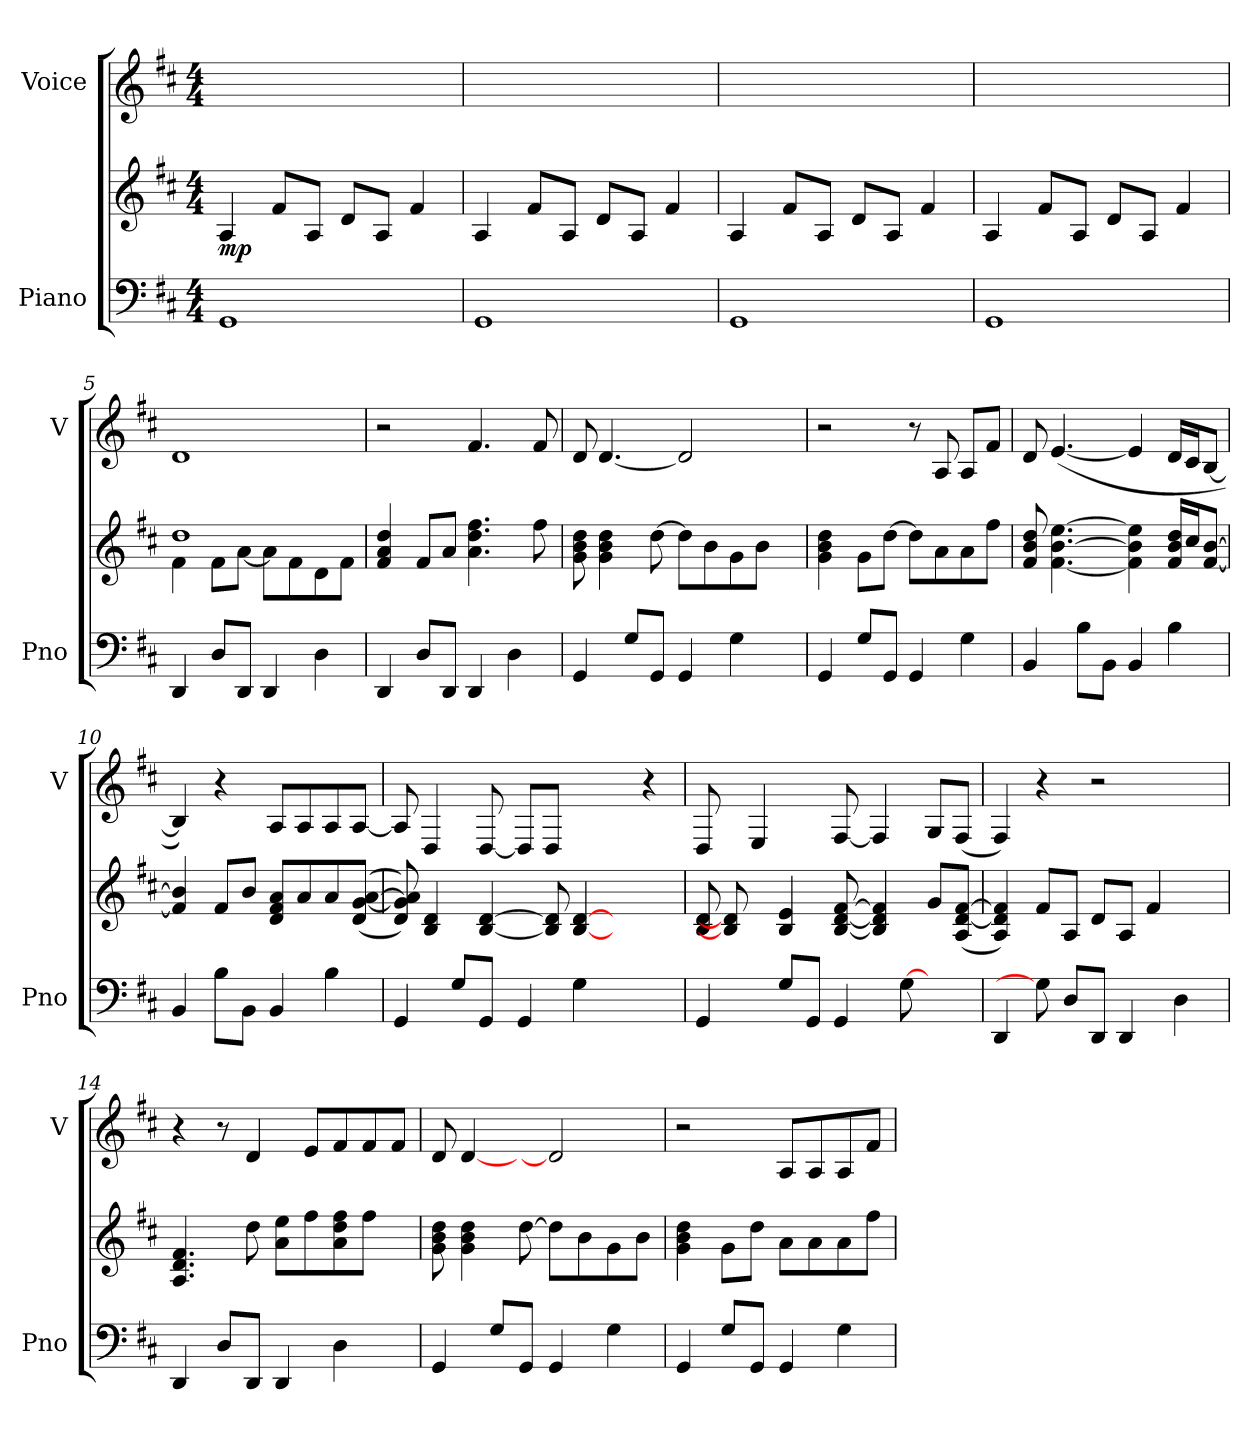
**kern	**kern	**dynam	**kern
*part2	*part2	*part2	*part1
*staff3	*staff2	*staff2/3	*staff1
*I"Piano	*	*	*I"Voice
*I'Pno	*	*	*I'V
*clefF4	*clefG2	*	*clefG2
*k[f#c#]	*k[f#c#]	*	*k[f#c#]
*M4/4	*M4/4	*	*M4/4
=1	=1	=1	=1
!	!	!LO:DY:b	!
1GG	4A/	mp	1ryy
.	8f#/L	.	.
.	8A/J	.	.
.	8d/L	.	.
.	8A/J	.	.
.	4f#/	.	.
=2	=2	=2	=2
1GG	4A/	.	1ryy
.	8f#/L	.	.
.	8A/J	.	.
.	8d/L	.	.
.	8A/J	.	.
.	4f#/	.	.
=3	=3	=3	=3
1GG	4A/	.	1ryy
.	8f#/L	.	.
.	8A/J	.	.
.	8d/L	.	.
.	8A/J	.	.
.	4f#/	.	.
=4	=4	=4	=4
1GG	4A/	.	1ryy
.	8f#/L	.	.
.	8A/J	.	.
.	8d/L	.	.
.	8A/J	.	.
.	4f#/	.	.
!!LO:LB:g=z
=5	=5	=5	=5
*	*^	*	*
4DD/	1dd	4f#\	.	1d
8D/L	.	8f#\L	.	.
8DD/J	.	[8a\J	.	.
4DD/	.	8a\L]	.	.
.	.	8f#\	.	.
4D\	.	8d\	.	.
.	.	8f#\J	.	.
*	*v	*v	*	*
=6	=6	=6	=6
4DD/	4f#/ 4a/ 4dd/	.	2r
8D/L	8f#/L	.	.
8DD/J	8a/J	.	.
4DD/	4.a\ 4.dd\ 4.ff#\	.	4.f#/
4D\	.	.	.
.	8ff#\	.	8f#/
=7	=7	=7	=7
4GG/	8g\ 8b\ 8dd\	.	8d/
.	4g\ 4b\ 4dd\	.	[4.d/
8G/L	.	.	.
8GG/J	[8dd\	.	.
4GG/	8dd\L]	.	2d/]
.	8b\	.	.
4G\	8g\	.	.
.	8b\J	.	.
8ryy	8ryy	.	8ryy
=8	=8	=8	=8
4GG/	4g\ 4b\ 4dd\	.	2r
8G/L	8g\L	.	.
8GG/J	[8dd\J	.	.
4GG/	8dd\L]	.	8r
.	8a\	.	8A/
4G\	8a\	.	8A/L
.	8ff#\J	.	8f#/J
!!LO:LB:g=z
=9	=9	=9	=9
4BB/	8f#/ 8b/ 8dd/	.	8d/
.	[4.f#\ [4.b\ [4.ee\	.	(<[4.e/
8B\L	.	.	.
8BB\J	.	.	.
4BB/	4f#\] 4b\] 4ee\]	.	4e/]
4B\	16f#/ 16b/ 16dd/LL	.	16d/LL
.	16cc#/J	.	16c#/J
.	[8f#/ [8b/J	.	[8B/J
=10	=10	=10	=10
4BB/	4f#/] 4b/]	.	4B/])
8B\L	8f#/L	.	4r
8BB\J	8b/J	.	.
4BB/	8d/ 8f#/ 8a/L	.	8A/L
.	8a/	.	8A/
4B\	8a/	.	8A/
.	(<(<8d/ [8g/ [8a/J	.	[8A/J
=11	=11	=11	=11
4GG/	8d/ 8g/] 8a/]))	.	8A/]
.	4B/ 4d/	.	4D/
8G/L	.	.	.
8GG/J	[4B/ [4d/	.	[8D/
4GG/	.	.	8D/L]
.	8B/] 8d/]	.	8D/J
4G\	[4B/ [4d/	.	4ryy
8ryy	8ryy	.	8ryy
4ryy	4ryy	.	4r
=12	=12	=12	=12
4GG/	8B/ 8d/	.	8D/
.	8B/] 8d/]	.	8ryy
8ryy	8ryy	.	4E/
8G/L	4B/ 4e/	.	.
8GG/J	.	.	8ryy
4GG/	[8B/ [8d/ [8f#/	.	[8F#/
.	4B/] 4d/] 4f#/]	.	4F#/]
[8G\	.	.	.
4ryy	8g/L	.	8G/L
.	(<8A/ [8d/ [8f#/J	.	(<8F#/J
!!LO:PB:g=z
=13	=13	=13	=13
4DD/	4A/ 4d/] 4f#/])	.	4F#/)
8G\]	8f#/L	.	4r
8D/L	8A/J	.	.
8DD/J	8d/L	.	2r
4DD/	8A/J	.	.
.	4f#/	.	.
4D\	.	.	.
.	8ryy	.	8ryy
=14	=14	=14	=14
4DD/	4.A/ 4.d/ 4.f#/	.	4r
8D/L	.	.	8r
8DD/J	8dd\	.	4d/
4DD/	8a\ 8ee\L	.	.
.	8ff#\	.	8e/L
4D\	8a\ 8dd\ 8ff#\	.	8f#/
.	8ff#\J	.	8f#/
8ryy	8ryy	.	8f#/J
=15	=15	=15	=15
4GG/	8g\ 8b\ 8dd\	.	8d/
.	4g\ 4b\ 4dd\	.	[4d/
8G/L	.	.	.
8GG/J	[8dd\	.	8ryy
4GG/	8dd\L]	.	2d/]
.	8b\	.	.
4G\	8g\	.	.
.	8b\J	.	.
=16	=16	=16	=16
4GG/	4g\ 4b\ 4dd\	.	2r
8G/L	8g\L	.	.
8GG/J	8dd\J	.	.
4GG/	8a\L	.	8A/L
.	8a\	.	8A/
4G\	8a\	.	8A/
.	8ff#\J	.	8f#/J
=	=	=	=
*-	*-	*-	*-
